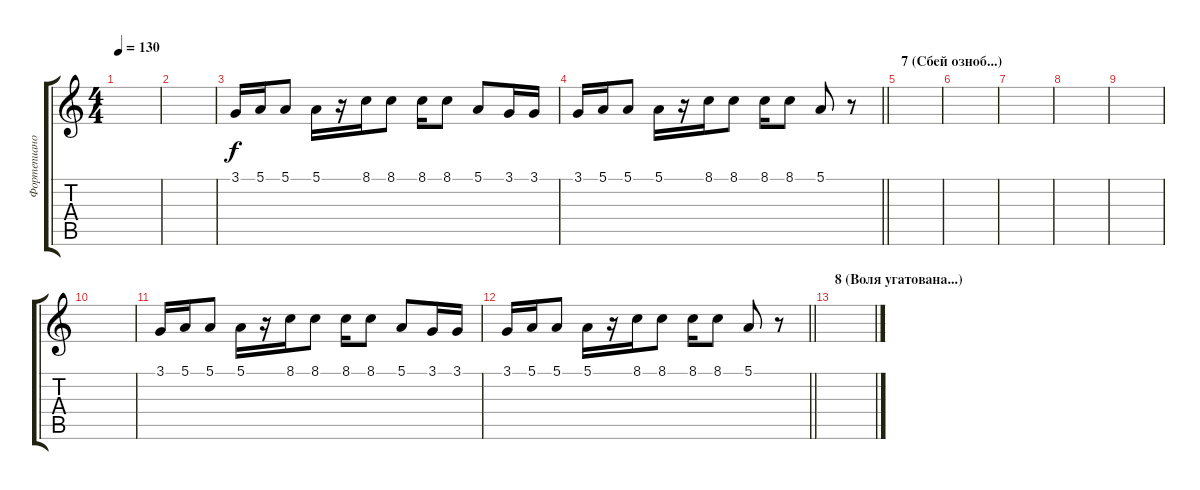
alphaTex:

\track ("Фортепиано 2" "Фортепиано") {instrument electricgrandpiano}
\staff {score tabs}
\tuning (E4 B3 G3 D3 A2 E2) {hide}
\ts (4 4)
\tempo 130
\clef g2
\ks c
|
|
3.1.16 5.1.16 5.1.8 5.1.16 r.16 8.1.16 8.1.8 8.1.16 8.1.8 5.1.8 3.1.16 3.1.16 |
\barLineRight lightlight
3.1.16 5.1.16 5.1.8 5.1.16 r.16 8.1.16 8.1.8 8.1.16 8.1.8 5.1.8 r.8 |
\section ("" "7 (Сбей озноб...)")
|
|
|
|
|
|
3.1.16 5.1.16 5.1.8 5.1.16 r.16 8.1.16 8.1.8 8.1.16 8.1.8 5.1.8 3.1.16 3.1.16 |
\barLineRight lightlight
3.1.16 5.1.16 5.1.8 5.1.16 r.16 8.1.16 8.1.8 8.1.16 8.1.8 5.1.8 r.8 |
\section ("" "8 (Воля угатована...)")
